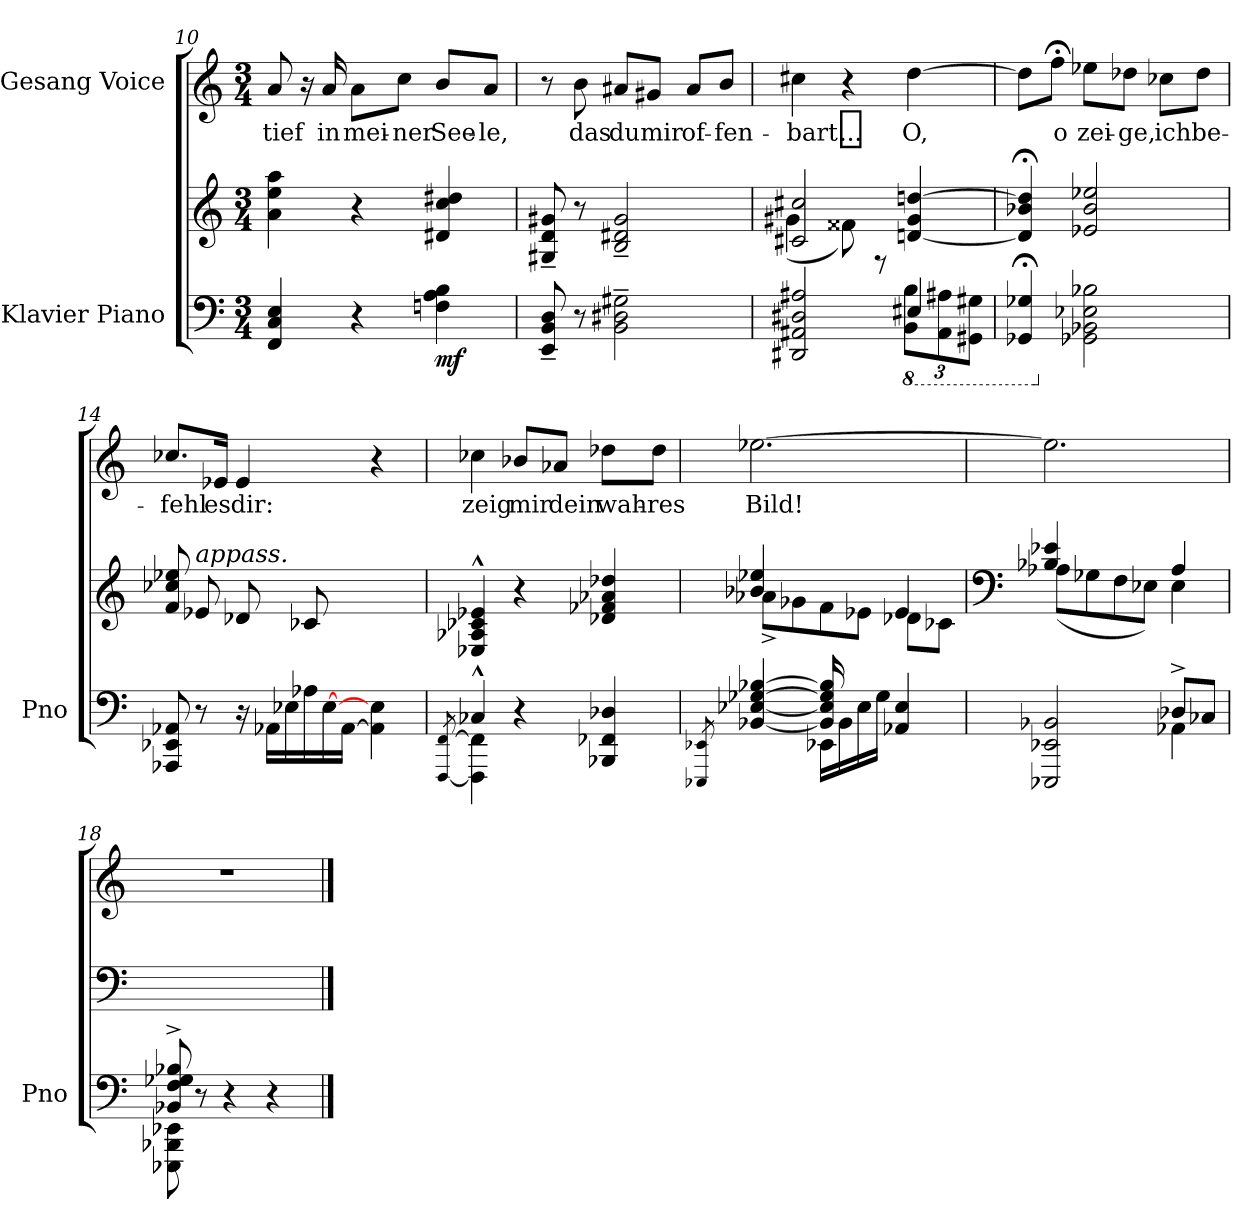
**kern	**kern	**dynam	**kern	**text
*part2	*part2	*part2	*part1	*part1
*staff3	*staff2	*staff2/3	*staff1	*staff1
*I"Klavier Piano	*	*	*I"Gesang Voice	*
*I'Pno	*	*	*	*
*clefF4	*clefG2	*	*clefG2	*
*k[]	*k[]	*	*k[]	*
*M3/4	*M3/4	*	*M3/4	*
=10	=10	=10	=10	=10
4FF/ 4C/ 4E/	4a\ 4ee\ 4aa\	.	8a/	tief
.	.	.	16r	.
.	.	.	16a/	in
4r	4r	.	8a\L	mei-
.	.	.	8cc\J	-ner
!	!	!LO:DY:b=2	!	!
4Fn\ 4A\ 4B\	4d#X/ 4cc/ 4dd#X/	mf	8b/L	See-
.	.	.	8a/J	-le,
=11	=11	=11	=11	=11
8EE/~ 8BB/~ 8D/~	8G#X/~ 8d/~ 8g#X/~	.	8r	.
8r	8r	.	8b\	das
2BB\~ 2D#X\~ 2G#X\~	2B/~ 2d#X/~ 2g#/~	.	8a#X/L	du
.	.	.	8g#X/J	mir
.	.	.	8a#/L	of-
.	.	.	8b/J	-fen-
=12	=12	=12	=12	=12
*^	*^	*	*	*
2DD#X/ 2AA#X/ 2D#X/ 2A#X/	2ryy	2c#X/ 2cc#X/	(4g#X\	.	4cc#X\	-bart ...
.	.	.	8f##X\)	.	4r	.
.	.	.	8r	.	.	.
*8ba	*	*	*	*	*	*
*	*Xbrackettup	*	*	*	*	*
4EE#X/	12BBB\ 12BB\L	[4dn/ 4g#/ [4ddn/	4ryy	.	[4dd\	O,
.	12AAA#\ 12AA#X\	.	.	.	.	.
.	12GGG#X\ 12GG#X\J	.	.	.	.	.
*v	*v	*	*	*	*	*
*	*v	*v	*	*	*
=13	=13	=13	=13	=13
4GGG-X/;< 4GG-X/;<	4d/];< 4b-X/;< 4dd/];<	.	8dd\L]	.
.	.	.	8ff;<\J	o
*X8ba	*	*	*	*
2GG-X\ 2BB-X\ 2E-X\ 2B-X\	2e-X/ 2b-/ 2ee-X/	.	8ee-X\L	zei-
.	.	.	8dd-X\J	-ge,
.	.	.	8cc-X\L	ich
.	.	.	8dd-\J	be-
=14	=14	=14	=14	=14
*^	*	*	*	*
2ryy	8AAA-X/ 8EE-X/ 8AA-X/	8f/ 8cc-X/ 8ee-X/	.	8.cc-X/L	-fehl
!	!	!LO:TX:i:t=appass.	!	!	!
.	8r	(8e-X/L	.	.	.
.	.	.	.	16e-X/Jk	es
*	*Xtuplet	*	*	*	*
.	24r	8d-X/	.	4e-/	dir:
.	24AA-X\LL	.	.	.	.
.	24E-X\	.	.	.	.
.	24A-X\	8c-X/	.	.	.
.	[<24E-\	.	.	.	.
.	[<24AA-\JJ	.	.	.	.
8B-X/	4AA-\] 4E-\]	4ryy	.	4r	.
8A-/J)	.	.	.	.	.
=15	=15	=15	=15	=15	=15
.	[<8qFFF/ [<8qFF/	.	.	.	.
4C-X^^/	4FFF\] 4FF\]	4E-X/^^ 4A-X/^^ 4c-X/^^ 4e-X/^^	.	4cc-X\	zeig
4r	2ryy	4r	.	8b-X/L	mir
.	.	.	.	8a-X/J	dein
4BBB-X/ 4FF-X/ 4D-X/	.	4d-X/ 4f-X/ 4a-X/ 4dd-X/	.	8dd-X\L	wah-
.	.	.	.	8dd-\J	-res
=16	=16	=16	=16	=16	=16
8qEEE-X/ 8qEE-X/	.	.	.	.	.
*	*	*^	*	*	*
[>4BB-X/ [>4E-X/ [>4G-X/ [>4B-X/	4ryy	4b-X/ 4ee-X/	8a-X^\L	.	[2.ee-X\	Bild!
.	.	.	8g-X\	.	.	.
16BB-/] 16E-/] 16G-/] 16B-/]	16EE-\LL	4ryy	8f\	.	.	.
16ryy	16BB-\	.	.	.	.	.
8ryy	16E-\	.	8e-X\J	.	.	.
.	16G-\JJ	.	.	.	.	.
4AA-X/ 4E-/	4ryy	4e-/	8d-X\L	.	.	.
.	.	.	8c-X\J	.	.	.
=17	=17	=17	=17	=17	=17	=17
*	*	*clefF4	*	*	*	*
2EEE-X/ 2EE-X/ 2BB-X/	2ryy	4B-X/ 4e-X/	(8A-X\L	.	2.ee-\]	.
.	.	.	8G-X\	.	.	.
.	.	4ryy	8F\	.	.	.
.	.	.	8E-X\J)	.	.	.
8D-X^/L	4AA-X\	4A-/	4E-\	.	.	.
8C-X/J	.	.	.	.	.	.
*	*	*v	*v	*	*	*
=18	=18	=18	=18	=18	=18
8BB-X/^> 8F/^> 8G-X/^> 8B-X/^>	8EEE-X\ 8BBB-X\ 8EE-X\	8ryy	.	2.r	.
2ryy	8r	8ryy	.	.	.
.	4r	4ryy	.	.	.
.	4r	4ryy	.	.	.
8ryy	.	.	.	.	.
*v	*v	*	*	*	*
==	==	==	==	==
*-	*-	*-	*-	*-
